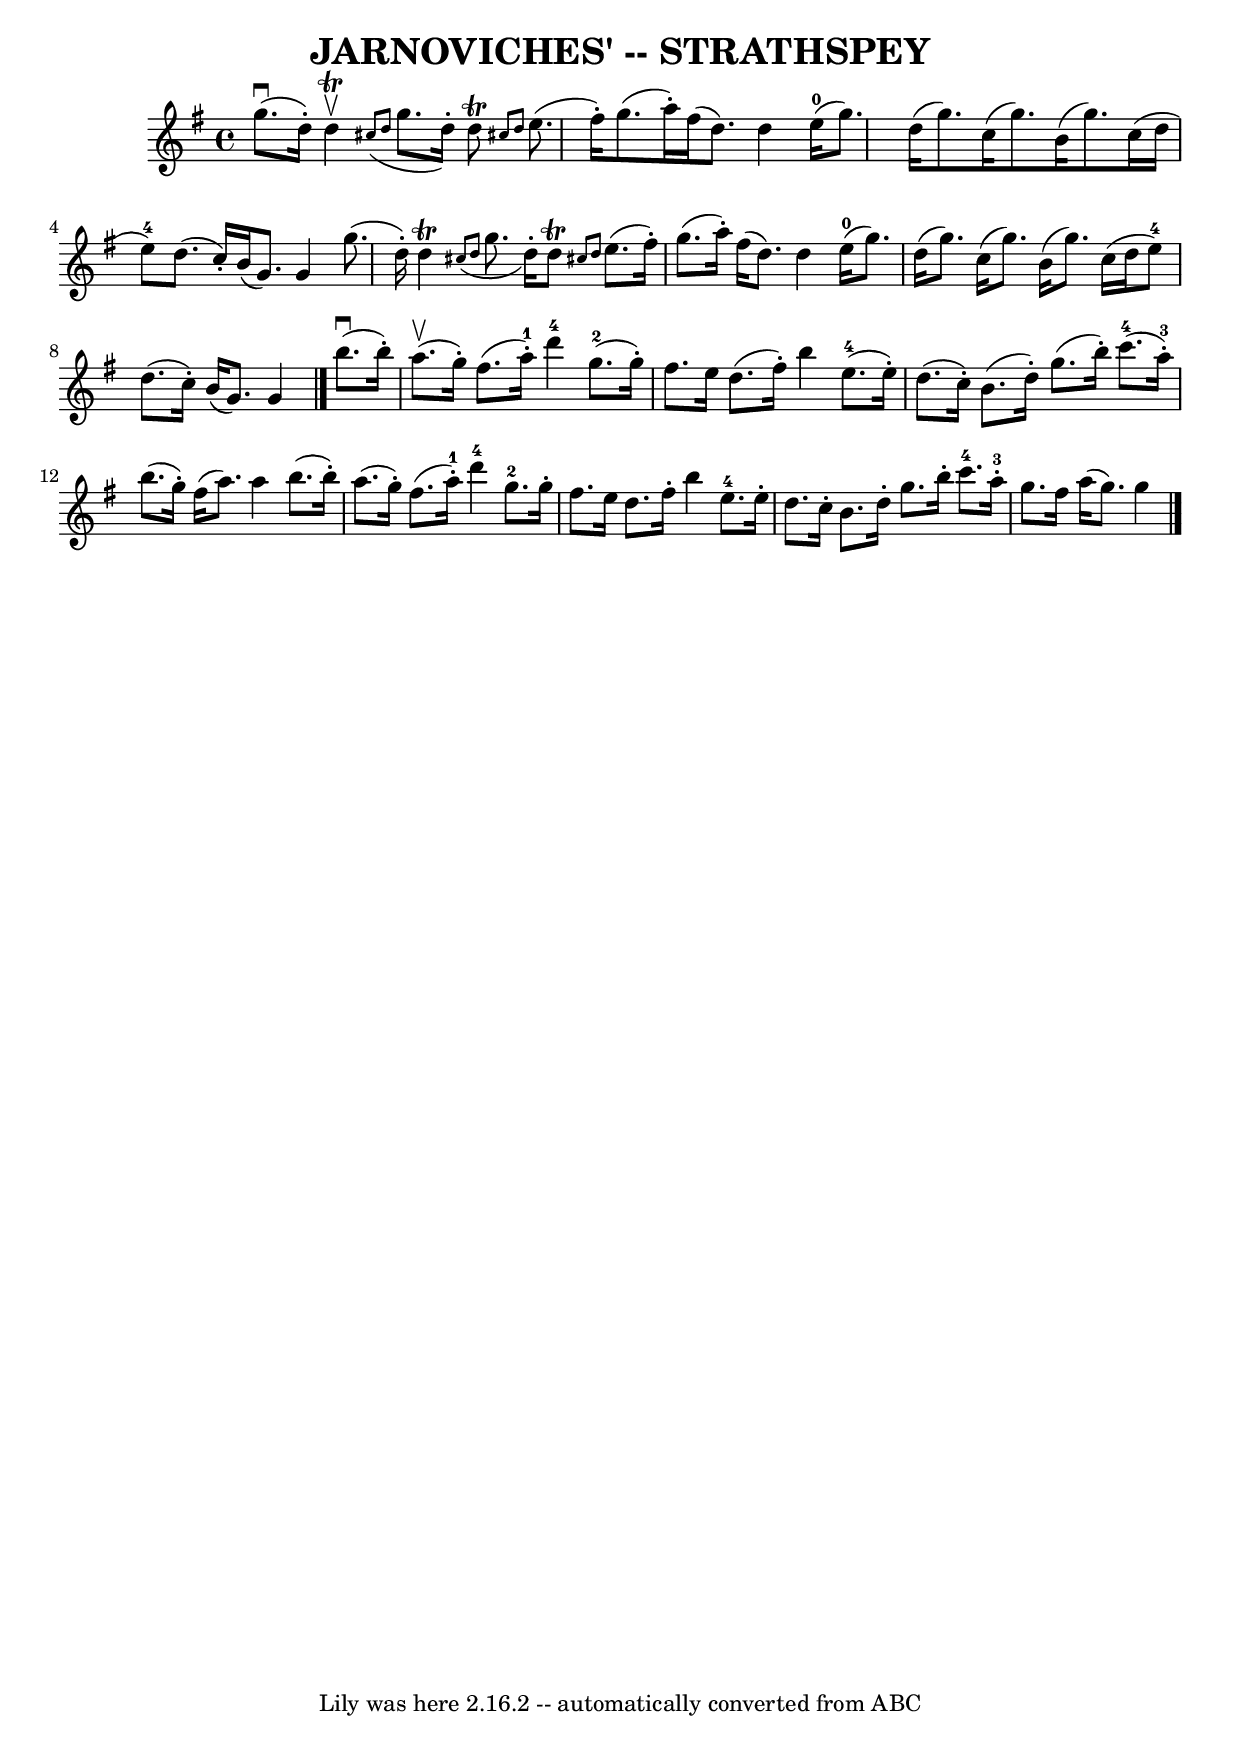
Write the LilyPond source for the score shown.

\version "2.16.2"
\include "Mammoth.ily"
\header {
  %% book = "Ryan's Mammoth Collection of Fiddle Tunes"
  crossRefNumber = "1"
  footnotes = ""
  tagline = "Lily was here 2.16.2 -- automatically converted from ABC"
  title = "JARNOVICHES' -- STRATHSPEY"

}
voicedefault =  {


  \override Staff.TimeSignature #'style = #'C
  \time 4/4 
  \key g \major
  g''8. (^\downbow d''16-.) d''4^\trill^\upbow   \grace { cis''8 (d''8  
			  } g''8. d''16-.) d''8^\trill \grace { cis''!8 d''8  
		 }       |
  e''8. (fis''16-.) 
  g''8. (a''16-.) fis''16 (d''8.) d''4        |
  
  e''16-0(g''8.) d''16 (g''8.) c''16 (g''8.) b'16 (
  g''8.)       |
  c''16 (d''16 e''8-4) d''8. (c''16-.-) b'16 (g'8.) g'4    |
  |
  g''8. (d''16-.)   
  d''4^\trill   \grace { cis''8 (d''8  
		       } g''8. d''16-.) d''8^\trill \grace { cis''!8 d''8  
		 }       |
  e''8. (fis''16-.) 
  g''8. (a''16-.) fis''16 (d''8.) d''4        |
  
  e''16-0(g''8.) d''16 (g''8.) c''16 (g''8.) b'16 (
  g''8.)       |
  c''16 (d''16 e''8-4) d''8. (c''16-.-) b'16 (g'8.) g'4    \bar "|." b''8. (^\downbow b''16-.)  
  a''8. (^\upbow g''16-.) fis''8. (a''16-1-.) d'''4-4    
  |
  g''8.-2(g''16-.) fis''8. e''16 d''8. (
  fis''16-.) b''4        |
  e''8.-4(e''16-.) d''8. (
  c''16-.) b'8. (d''16-.) g''8. (b''16-.)       |
  
  c'''8.-4(a''16-3-.) b''8. (g''16-.) fis''16 (a''8.)  
  a''4    |
  |
  b''8. (b''16-.) a''8. (g''16-.)  
  fis''8. (a''16-1-.) d'''4-4       |
  g''8.-2   
  g''16-. fis''8. e''16 d''8. fis''16-. b''4        |
  
  e''8.-4 e''16-. d''8. c''16-. b'8. d''16-. g''8. b''16-.       |
  c'''8.-4 a''16-3-. g''8. fis''16 a''16 (
  g''8.) g''4    \bar "|."   

}

\score{
  <<

    \context Staff="default"
    {
      \voicedefault 
      
    }

  >>
  \layout {
    
  }
  \midi {
  }

}
